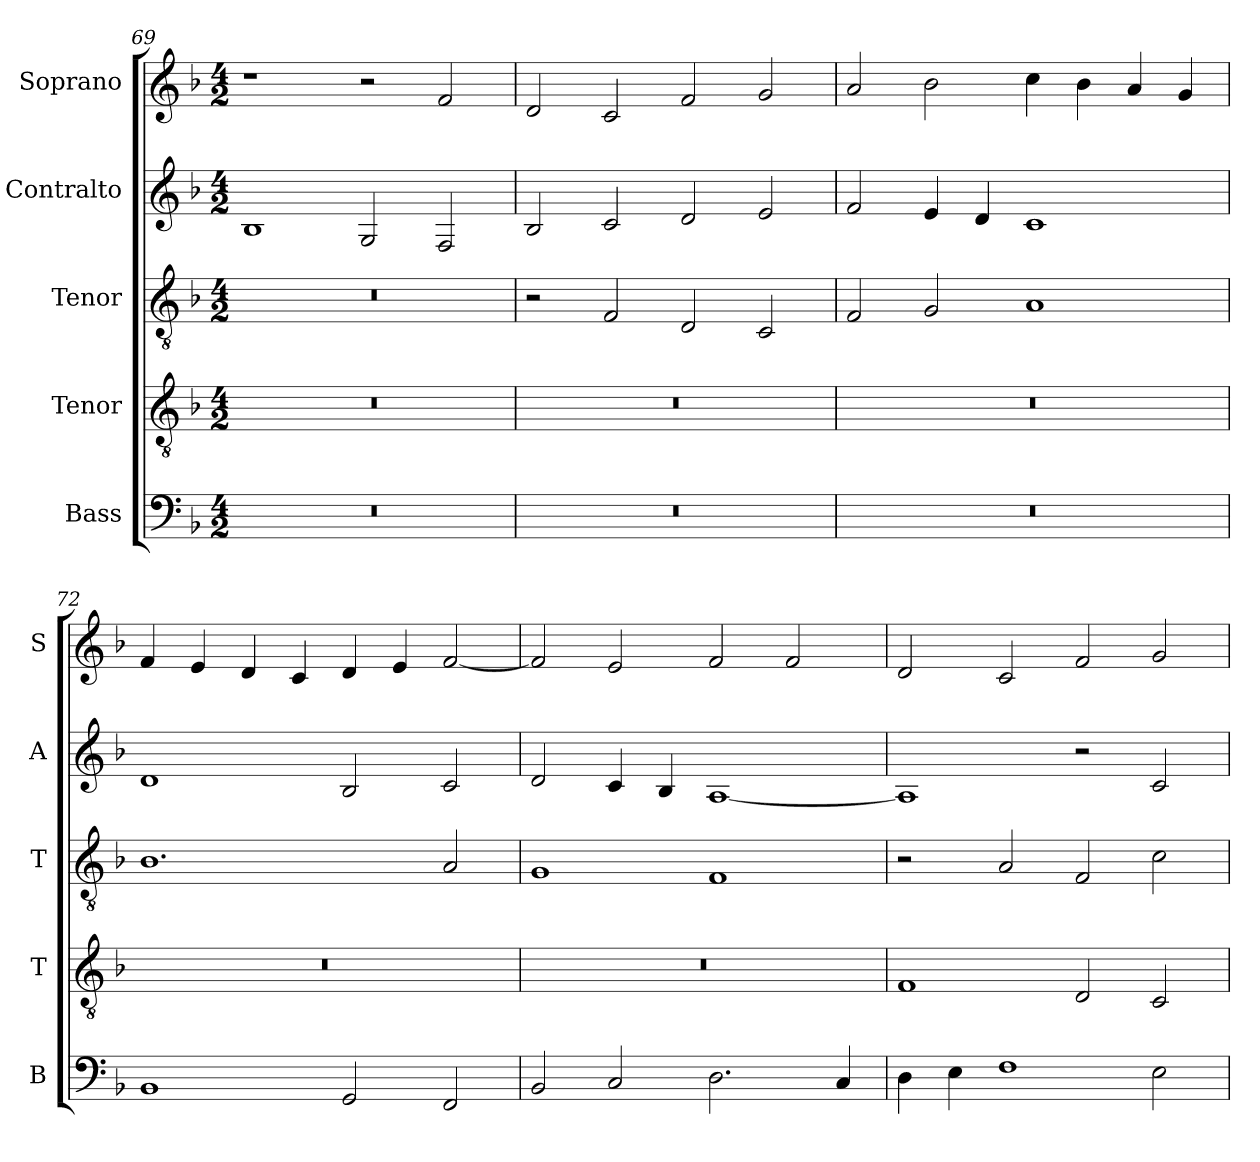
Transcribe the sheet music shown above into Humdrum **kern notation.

**kern	**kern	**kern	**kern	**kern
*part5	*part4	*part3	*part2	*part1
*staff5	*staff4	*staff3	*staff2	*staff1
*I"Bass	*I"Tenor	*I"Tenor	*I"Contralto	*I"Soprano
*I'B	*I'T	*I'T	*I'A	*I'S
*clefF4	*clefGv2	*clefGv2	*clefG2	*clefG2
*k[b-]	*k[b-]	*k[b-]	*k[b-]	*k[b-]
*F:ion	*F:ion	*F:ion	*F:ion	*F:ion
*M4/2	*M4/2	*M4/2	*M4/2	*M4/2
=69	=69	=69	=69	=69
0r	0r	0r	1B-	1r
.	.	.	2G	2r
.	.	.	2F	2f
=70	=70	=70	=70	=70
0r	0r	2r	2B-	2d
.	.	2F	2c	2c
.	.	2D	2d	2f
.	.	2C	2e	2g
=71	=71	=71	=71	=71
0r	0r	2F	2f	2a
.	.	2G	4e	2b-
.	.	.	4d	.
.	.	1A	1c	4cc
.	.	.	.	4b-
.	.	.	.	4a
.	.	.	.	4g
=72	=72	=72	=72	=72
1BB-	0r	1.B-	1d	4f
.	.	.	.	4e
.	.	.	.	4d
.	.	.	.	4c
2GG	.	.	2B-	4d
.	.	.	.	4e
2FF	.	2A	2c	[2f
=73	=73	=73	=73	=73
2BB-	0r	1G	2d	2f]
2C	.	.	4c	2e
.	.	.	4B-	.
2.D	.	1F	[1A	2f
.	.	.	.	2f
4C	.	.	.	.
=74	=74	=74	=74	=74
4D	1F	2r	1A]	2d
4E	.	.	.	.
1F	.	2A	.	2c
.	2D	2F	2r	2f
2E	2C	2c	2c	2g
=	=	=	=	=
*-	*-	*-	*-	*-
